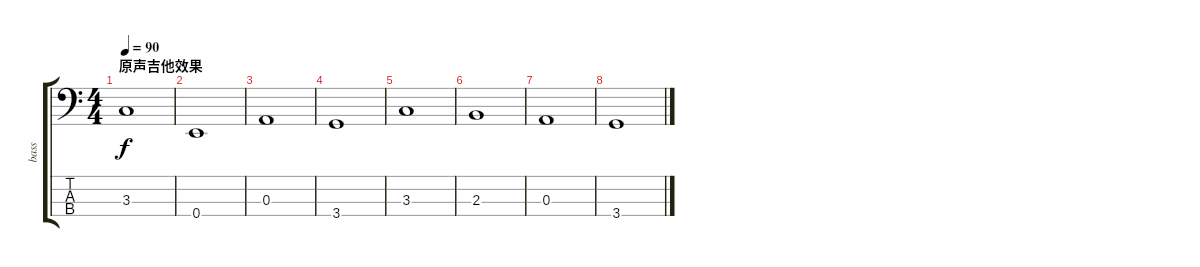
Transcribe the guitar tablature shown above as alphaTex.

\track ("bass" "bass") {instrument electricbassfinger}
\staff {score tabs}
\tuning (G2 D2 A1 E1) {hide}
\ts (4 4)
\section ("" "原声吉他效果")
\tempo 90
\clef f4
\ks c
3.3.1{dy f} |
0.4.1 |
0.3.1 |
3.4.1 |
3.3.1 |
2.3.1 |
0.3.1 |
3.4.1
